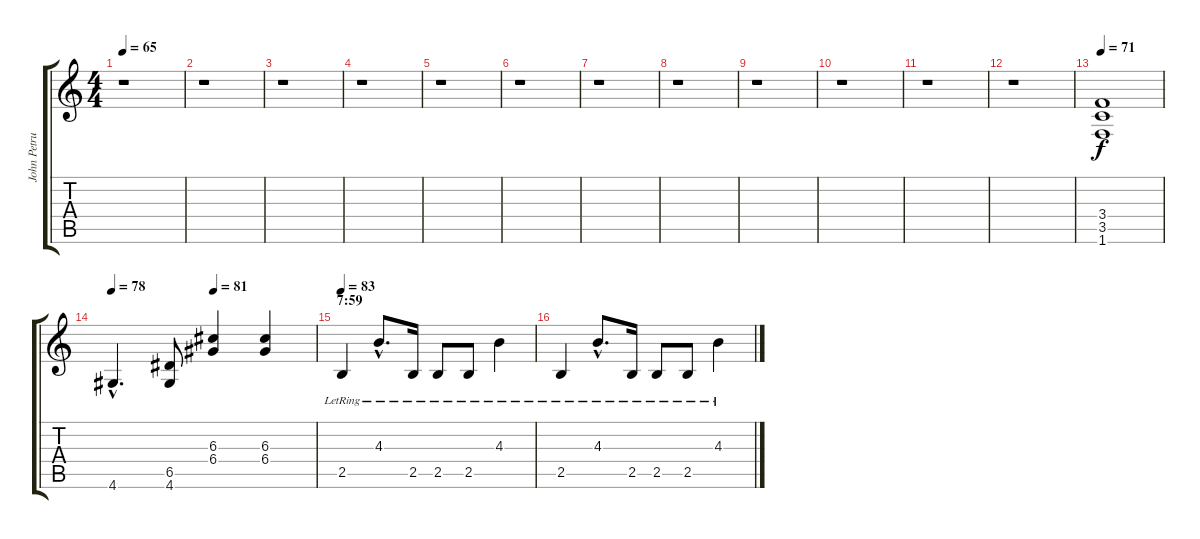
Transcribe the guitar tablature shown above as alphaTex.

\track ("John Petrucci" "John Petru") {instrument distortionguitar}
\staff {score tabs}
\tuning (E4 B3 G3 D3 A2 E2) {hide}
\ts (4 4)
\tempo 65
\clef g2
\ks c
r.1{dy f} |
r.1 |
r.1 |
r.1 |
r.1 |
r.1 |
r.1 |
r.1 |
r.1 |
r.1 |
r.1 |
r.1 |
\tempo 71
(3.4 3.5 1.6).1{volume 12 instrument distortionguitar} |
\tempo 78
\tempo (81 0.5)
4.6{hac}.4{d} (6.5 4.6).8 (6.3 6.4).4 (6.3 6.4).4 |
\section ("" "7:59")
\tempo 83
2.5{lr}.4{volume 9} 4.3{hac lr}.8{d} 2.5{lr}.16 2.5{lr}.8 2.5{lr}.8 4.3{lr}.4 |
2.5{lr}.4 4.3{hac lr}.8{d} 2.5{lr}.16 2.5{lr}.8 2.5{lr}.8 4.3{lr}.4
